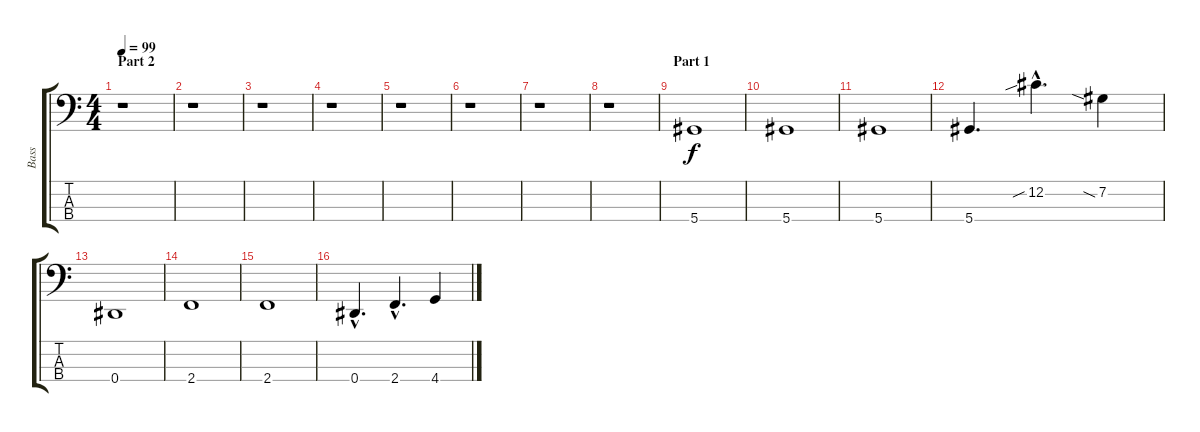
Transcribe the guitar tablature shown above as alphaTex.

\track ("Bass" "Bass") {instrument electricbassfinger}
\staff {score tabs}
\tuning (Gb2 Db2 Ab1 Eb1) {hide}
\ts (4 4)
\section ("" "Part 2")
\tempo 99
\clef f4
\ks c
r.1{dy f} |
r.1 |
r.1 |
r.1 |
r.1 |
r.1 |
r.1 |
r.1 |
\section ("" "Part 1")
5.4.1 |
5.4.1 |
5.4.1 |
5.4.4{d} 12.2{sib hac}.4{d} 7.2{sia}.4 |
0.4.1 |
2.4.1 |
2.4.1 |
0.4{hac}.4{d} 2.4{hac}.4{d} 4.4{ss}.4
